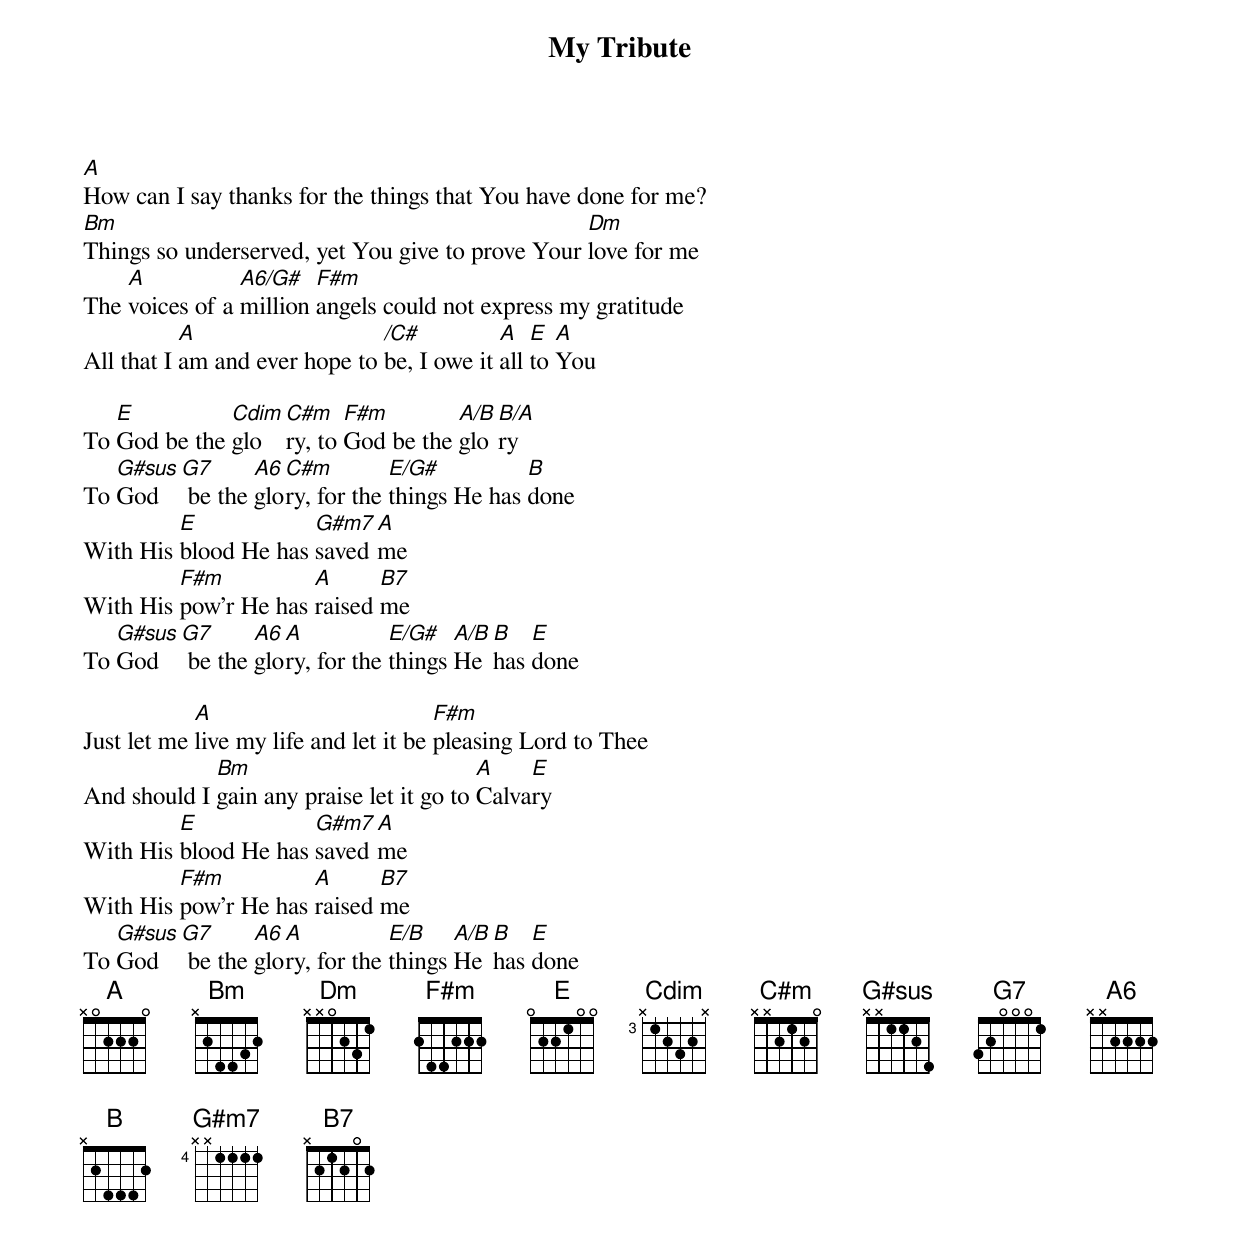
{title: My Tribute}
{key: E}
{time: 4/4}
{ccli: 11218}
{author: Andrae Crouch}
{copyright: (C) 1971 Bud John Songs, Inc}

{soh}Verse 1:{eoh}
[A]How can I say thanks for the things that You have done for me?
[Bm]Things so underserved, yet You give to prove Your [Dm]love for me
The [A]voices of a [A6/G#]million [F#m]angels could not express my gratitude
All that I [A]am and ever hope to [/C#]be, I owe it [A]all [E]to [A]You

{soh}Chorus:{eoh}
To [E]God be the [Cdim]glo[C#m]ry, to [F#m]God be the [A/B]glo[B/A]ry
To [G#sus]God [G7] be the [A6]glo[C#m]ry, for the [E/G#]things He has [B]done
With His [E]blood He has [G#m7]saved [A]me
With His [F#m]pow'r He has [A]raised [B7]me
To [G#sus]God [G7] be the [A6]glo[A]ry, for the [E/G#]things [A/B]He [B]has [E]done

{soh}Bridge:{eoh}
Just let me [A]live my life and let it be [F#m]pleasing Lord to Thee
And should I [Bm]gain any praise let it go to [A]Calva[E]ry
With His [E]blood He has [G#m7]saved [A]me
With His [F#m]pow'r He has [A]raised [B7]me
To [G#sus]God [G7] be the [A6]glo[A]ry, for the [E/B]things [A/B]He [B]has [E]done
